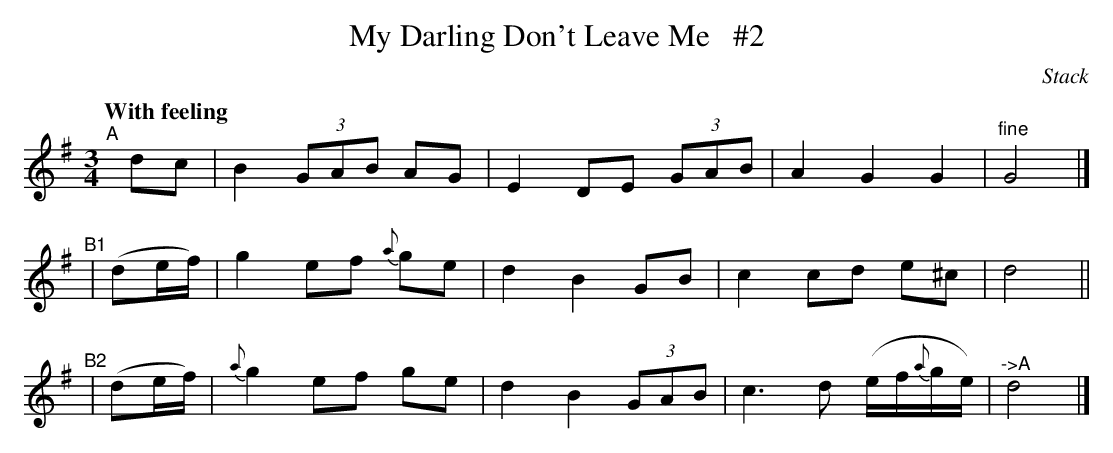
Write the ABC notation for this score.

X:1
T: My Darling Don't Leave Me   #2
O: Stack
Q: "With feeling"
M: 3/4
L: 1/8
K: G
"^A"[|] dc | B2 (3GAB AG | E2 DE (3GAB | A2 G2 G2 | "^fine"G4 |]
"^B1"| (de/f/) | g2 ef {a}ge | d2 B2 GB | c2 cd e^c | d4 ||
"^B2"| (de/f/) | {a}g2 ef ge | d2 B2 (3GAB | c3 d (e/f/{a}g/e/) | "^->A"d4 |]
